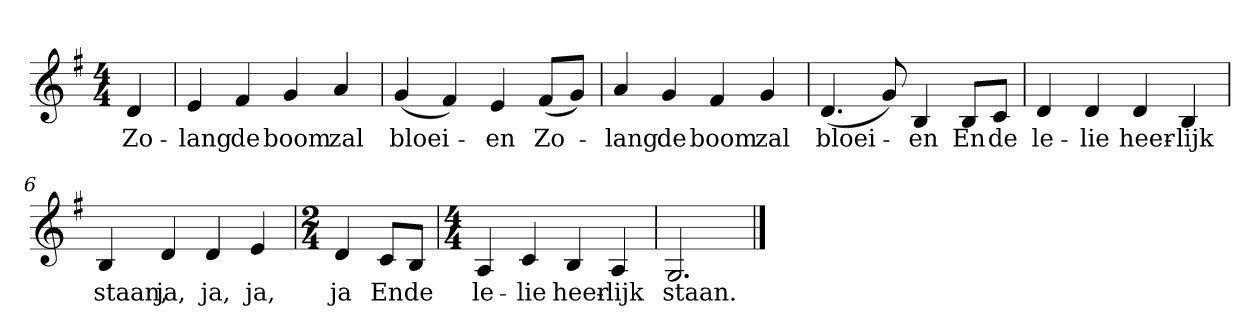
**kern	**text
*part1	*part1
*staff1	*staff1
*clefG2	*
*k[f#]	*
*G:	*
*M4/4	*
*MM120	*
=	=
4d	Zo-
=1	=1
4e	-lang
4f#	de
4g	boom
4a	zal
=2	=2
(4g	bloei-
4f#)	.
4e	-en
(8f#/L	Zo-
8g/J)	.
=3	=3
4a	-lang
4g	de
4f#	boom
4g	zal
=4	=4
(4.d	bloei-
8g)	.
4B	-en
8B/L	En
8c/J	de
=5	=5
4d	le-
4d	-lie
4d	heer-
4B	-lijk
=6	=6
4B	staan,
4d	ja,
4d	ja,
4e	ja,
=7	=7
*M2/4	*
4d	ja
8c/L	En
8B/J	de
=8	=8
*M4/4	*
4A	le-
4c	-lie
4B	heer-
4A	-lijk
=9	=9
2.G	staan.
==	==
*-	*-
